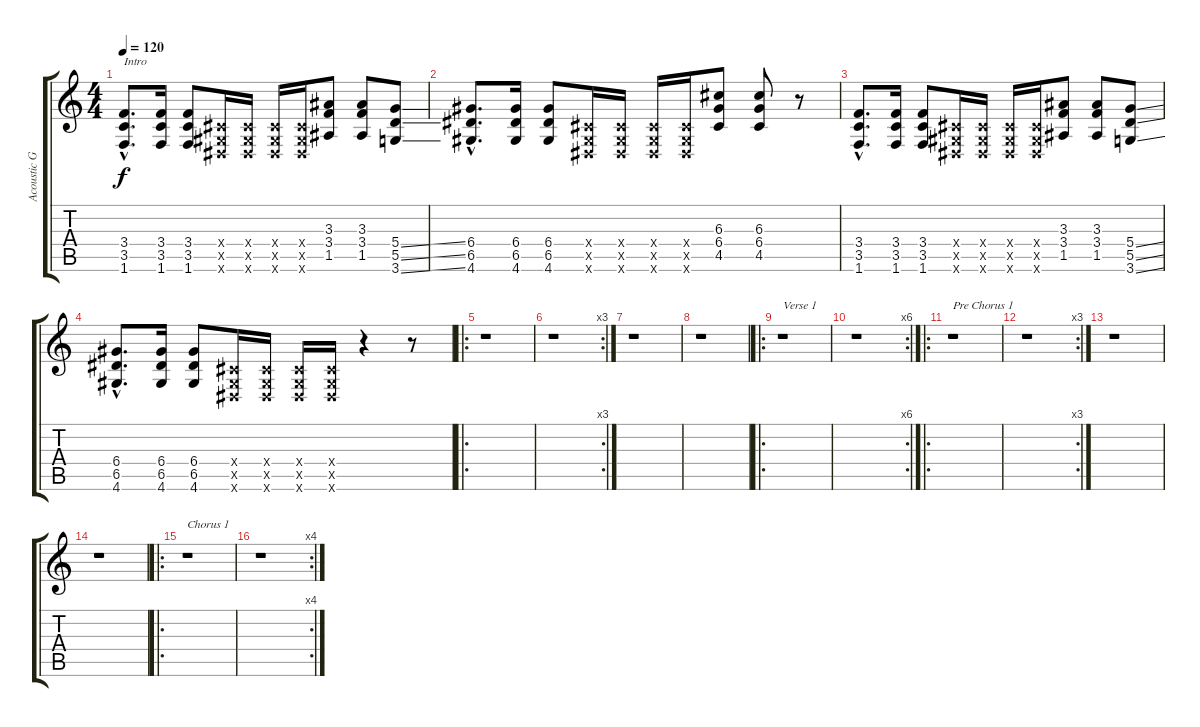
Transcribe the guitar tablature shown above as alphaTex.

\track ("Acoustic Guitar - Intro" "Acoustic G") {instrument acousticguitarsteel}
\staff {score tabs}
\tuning (E4 B3 G3 D3 A2 E2) {hide}
\ts (4 4)
\tempo 120
\clef g2
\ks c
(3.4{hac} 3.5{hac} 1.6{hac}).8{d txt "Intro" dy f instrument acousticguitarsteel} (3.4 3.5 1.6).16 (3.4 3.5 1.6).8 (-1.4{x} -1.5{x} -1.6{x}).16 (-1.4{x} -1.5{x} -1.6{x}).16 (-1.4{x} -1.5{x} -1.6{x}).16 (-1.4{x} -1.5{x} -1.6{x}).16 (3.3 3.4 1.5).8 (3.3 3.4 1.5).8 (5.4{ss} 5.5{ss} 3.6{ss}).8 |
(6.4{hac} 6.5{hac} 4.6{hac}).8{d} (6.4 6.5 4.6).16 (6.4 6.5 4.6).8 (-1.4{x} -1.5{x} -1.6{x}).16 (-1.4{x} -1.5{x} -1.6{x}).16 (-1.4{x} -1.5{x} -1.6{x}).16 (-1.4{x} -1.5{x} -1.6{x}).16 (6.3 6.4 4.5).8 (6.3 6.4 4.5).8 r.8 |
(3.4{hac} 3.5{hac} 1.6{hac}).8{d} (3.4 3.5 1.6).16 (3.4 3.5 1.6).8 (-1.4{x} -1.5{x} -1.6{x}).16 (-1.4{x} -1.5{x} -1.6{x}).16 (-1.4{x} -1.5{x} -1.6{x}).16 (-1.4{x} -1.5{x} -1.6{x}).16 (3.3 3.4 1.5).8 (3.3 3.4 1.5).8 (5.4{ss} 5.5{ss} 3.6{ss}).8 |
(6.4{hac} 6.5{hac} 4.6{hac}).8{d} (6.4 6.5 4.6).16 (6.4 6.5 4.6).8 (-1.4{x} -1.5{x} -1.6{x}).16 (-1.4{x} -1.5{x} -1.6{x}).16 (-1.4{x} -1.5{x} -1.6{x}).16 (-1.4{x} -1.5{x} -1.6{x}).16 r.4 r.8 |
\ro
r.1 |
\rc 3
r.1 |
r.1 |
r.1 |
\ro
r.1{txt "Verse 1"} |
\rc 6
r.1 |
\ro
r.1{txt "Pre Chorus 1"} |
\rc 3
r.1 |
r.1 |
r.1 |
\ro
r.1{txt "Chorus 1"} |
\rc 4
r.1
